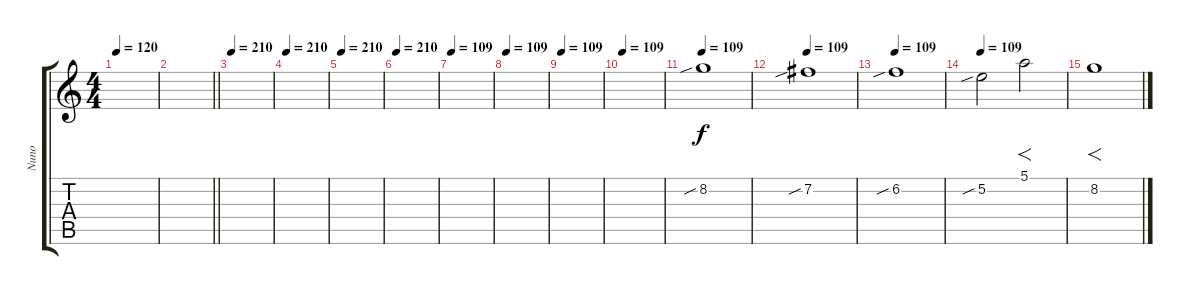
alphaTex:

\track ("Nuno" "Nuno") {instrument distortionguitar}
\staff {score tabs}
\tuning (E4 B3 G3 D3 A2 E2) {hide}
\ts (4 4)
\tempo 120
\clef g2
\ks c
|
\barLineRight lightlight
|
\tempo 210
|
\tempo 210
|
\tempo 210
|
\tempo 210
|
\tempo 109
|
\tempo 109
|
\tempo 109
|
\tempo 109
|
\tempo 109
8.2{sib}.1 |
\tempo 109
7.2{sib}.1 |
\tempo 109
6.2{sib}.1 |
\tempo 109
5.2{sib}.2 5.1.2{f} |
8.2.1{f}
